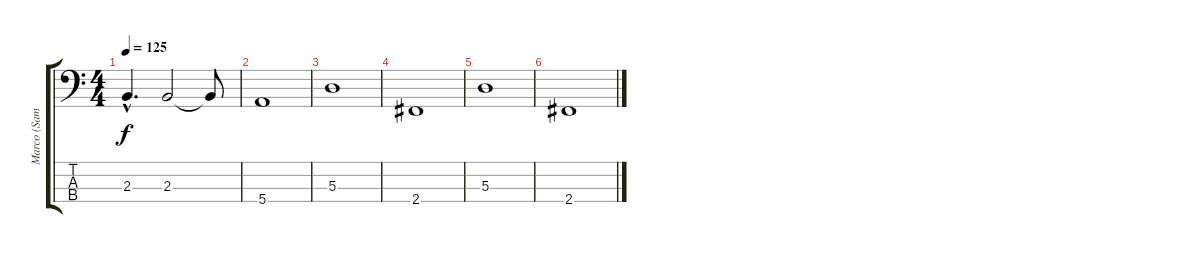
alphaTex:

\track ("Marco (Sami)" "Marco (Sam") {instrument electricbasspick}
\staff {score tabs}
\tuning (G2 D2 A1 E1) {hide}
\ts (4 4)
\tempo 125
\clef f4
\ks c
2.3{hac}.4{d dy f} 2.3.2 2.3{t}.8 |
5.4.1 |
5.3.1 |
2.4.1 |
5.3.1 |
2.4.1
